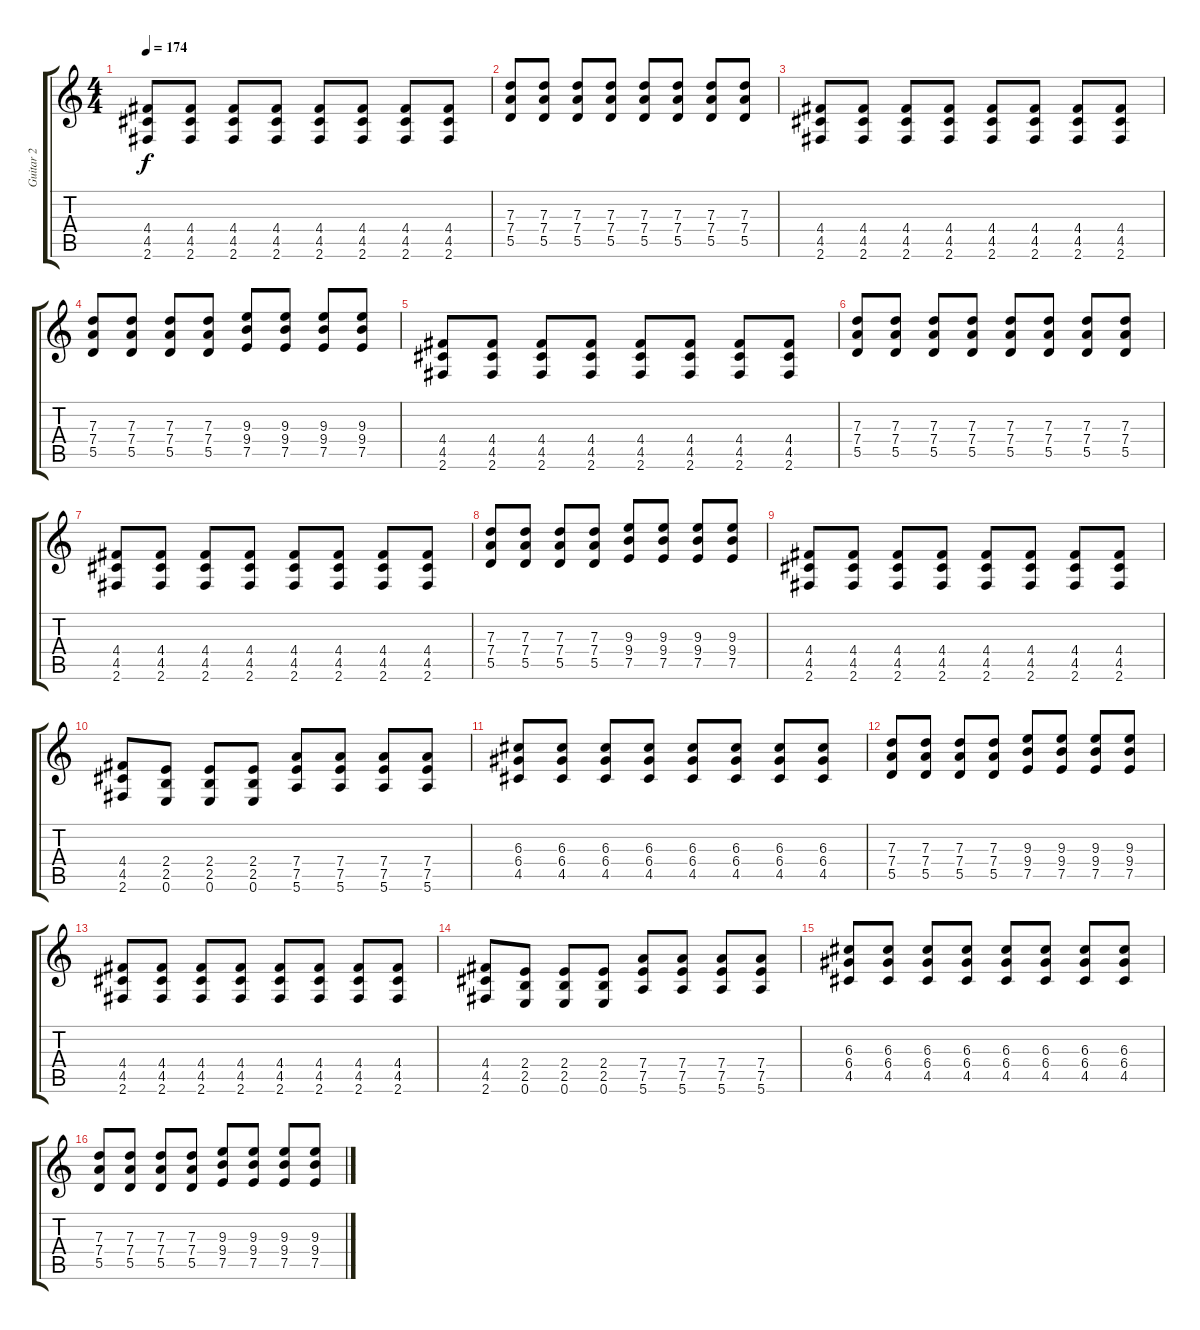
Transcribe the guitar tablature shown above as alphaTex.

\track ("Guitar 2" "Guitar 2") {instrument overdrivenguitar}
\staff {score tabs}
\tuning (E4 B3 G3 D3 A2 E2) {hide}
\ts (4 4)
\tempo 174
\clef g2
\ks c
(4.4 4.5 2.6).8{dy f} (4.4 4.5 2.6).8 (4.4 4.5 2.6).8 (4.4 4.5 2.6).8 (4.4 4.5 2.6).8 (4.4 4.5 2.6).8 (4.4 4.5 2.6).8 (4.4 4.5 2.6).8 |
(7.3 7.4 5.5).8 (7.3 7.4 5.5).8 (7.3 7.4 5.5).8 (7.3 7.4 5.5).8 (7.3 7.4 5.5).8 (7.3 7.4 5.5).8 (7.3 7.4 5.5).8 (7.3 7.4 5.5).8 |
(4.4 4.5 2.6).8 (4.4 4.5 2.6).8 (4.4 4.5 2.6).8 (4.4 4.5 2.6).8 (4.4 4.5 2.6).8 (4.4 4.5 2.6).8 (4.4 4.5 2.6).8 (4.4 4.5 2.6).8 |
(7.3 7.4 5.5).8 (7.3 7.4 5.5).8 (7.3 7.4 5.5).8 (7.3 7.4 5.5).8 (9.3 9.4 7.5).8 (9.3 9.4 7.5).8 (9.3 9.4 7.5).8 (9.3 9.4 7.5).8 |
(4.4 4.5 2.6).8 (4.4 4.5 2.6).8 (4.4 4.5 2.6).8 (4.4 4.5 2.6).8 (4.4 4.5 2.6).8 (4.4 4.5 2.6).8 (4.4 4.5 2.6).8 (4.4 4.5 2.6).8 |
(7.3 7.4 5.5).8 (7.3 7.4 5.5).8 (7.3 7.4 5.5).8 (7.3 7.4 5.5).8 (7.3 7.4 5.5).8 (7.3 7.4 5.5).8 (7.3 7.4 5.5).8 (7.3 7.4 5.5).8 |
(4.4 4.5 2.6).8 (4.4 4.5 2.6).8 (4.4 4.5 2.6).8 (4.4 4.5 2.6).8 (4.4 4.5 2.6).8 (4.4 4.5 2.6).8 (4.4 4.5 2.6).8 (4.4 4.5 2.6).8 |
(7.3 7.4 5.5).8 (7.3 7.4 5.5).8 (7.3 7.4 5.5).8 (7.3 7.4 5.5).8 (9.3 9.4 7.5).8 (9.3 9.4 7.5).8 (9.3 9.4 7.5).8 (9.3 9.4 7.5).8 |
(4.4 4.5 2.6).8 (4.4 4.5 2.6).8 (4.4 4.5 2.6).8 (4.4 4.5 2.6).8 (4.4 4.5 2.6).8 (4.4 4.5 2.6).8 (4.4 4.5 2.6).8 (4.4 4.5 2.6).8 |
(4.4 4.5 2.6).8 (2.4 2.5 0.6).8 (2.4 2.5 0.6).8 (2.4 2.5 0.6).8 (7.4 7.5 5.6).8 (7.4 7.5 5.6).8 (7.4 7.5 5.6).8 (7.4 7.5 5.6).8 |
(6.3 6.4 4.5).8 (6.3 6.4 4.5).8 (6.3 6.4 4.5).8 (6.3 6.4 4.5).8 (6.3 6.4 4.5).8 (6.3 6.4 4.5).8 (6.3 6.4 4.5).8 (6.3 6.4 4.5).8 |
(7.3 7.4 5.5).8 (7.3 7.4 5.5).8 (7.3 7.4 5.5).8 (7.3 7.4 5.5).8 (9.3 9.4 7.5).8 (9.3 9.4 7.5).8 (9.3 9.4 7.5).8 (9.3 9.4 7.5).8 |
(4.4 4.5 2.6).8 (4.4 4.5 2.6).8 (4.4 4.5 2.6).8 (4.4 4.5 2.6).8 (4.4 4.5 2.6).8 (4.4 4.5 2.6).8 (4.4 4.5 2.6).8 (4.4 4.5 2.6).8 |
(4.4 4.5 2.6).8 (2.4 2.5 0.6).8 (2.4 2.5 0.6).8 (2.4 2.5 0.6).8 (7.4 7.5 5.6).8 (7.4 7.5 5.6).8 (7.4 7.5 5.6).8 (7.4 7.5 5.6).8 |
(6.3 6.4 4.5).8 (6.3 6.4 4.5).8 (6.3 6.4 4.5).8 (6.3 6.4 4.5).8 (6.3 6.4 4.5).8 (6.3 6.4 4.5).8 (6.3 6.4 4.5).8 (6.3 6.4 4.5).8 |
(7.3 7.4 5.5).8 (7.3 7.4 5.5).8 (7.3 7.4 5.5).8 (7.3 7.4 5.5).8 (9.3 9.4 7.5).8 (9.3 9.4 7.5).8 (9.3 9.4 7.5).8 (9.3 9.4 7.5).8
